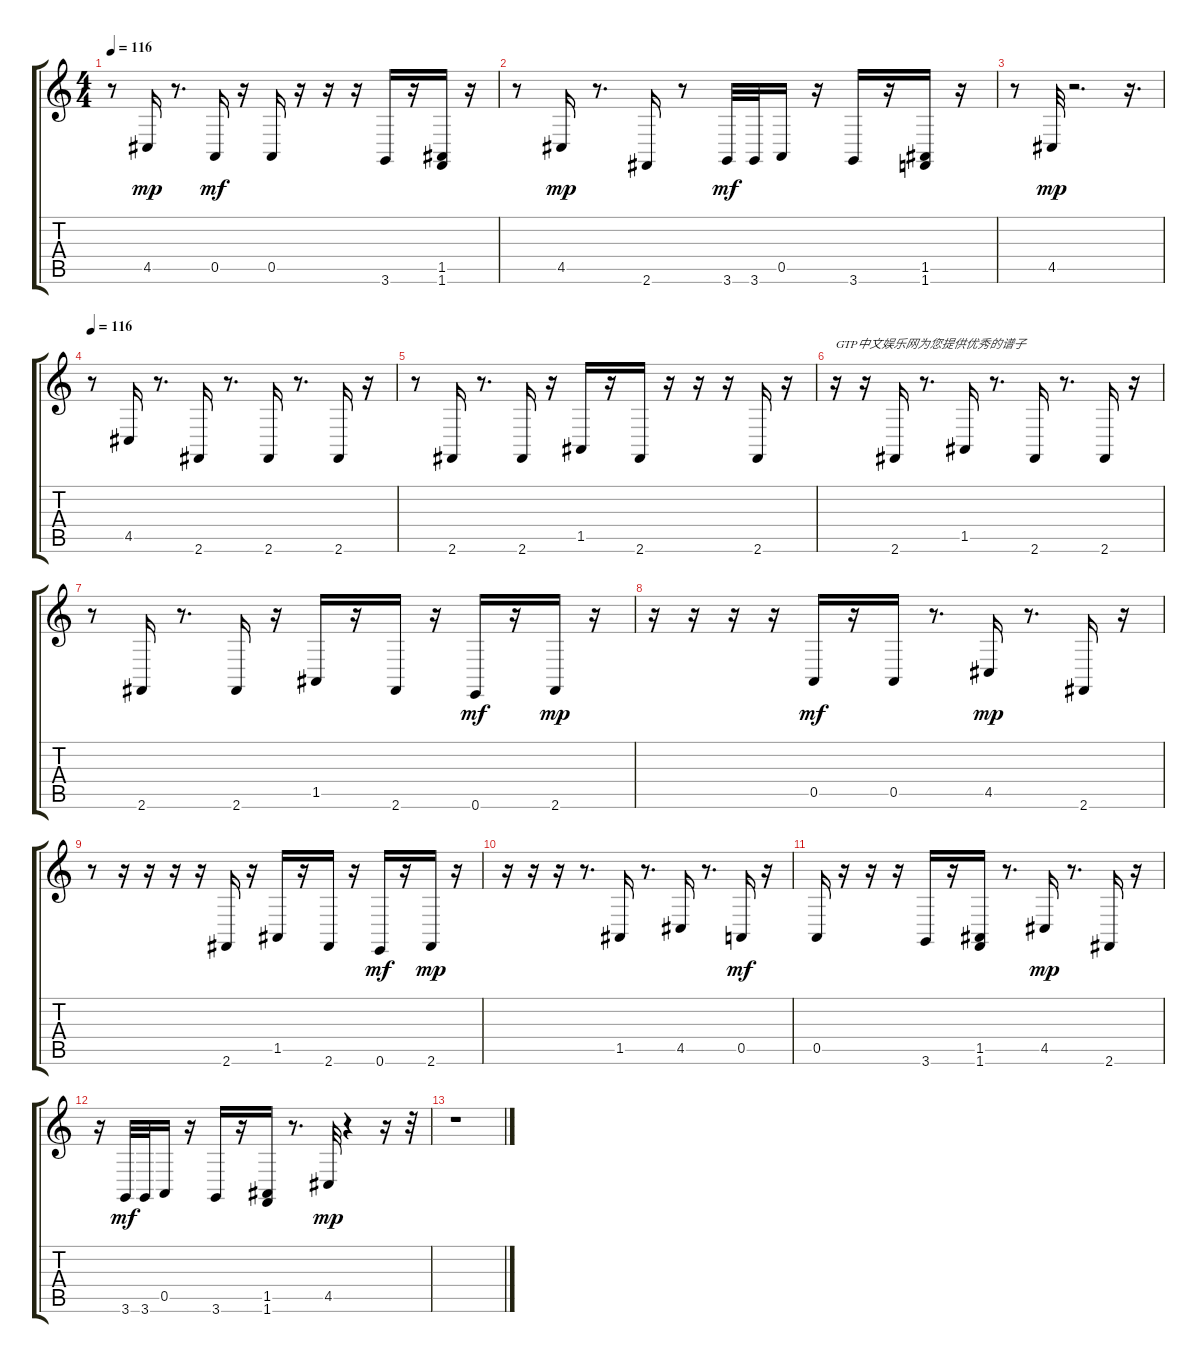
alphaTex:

\track "" {instrument acousticgrandpiano}
\staff {score tabs}
\tuning (E4 B3 G3 D3 A2 E2) {hide}
\ts (4 4)
\tempo 116
\clef g2
\ks c
r.8{dy mp} 4.5.16 r.8{d} 0.5.16{dy mf} r.16 0.5.16 r.16 r.16 r.16 3.6.16 r.16 (1.5 1.6).16 r.16 |
r.8 4.5.16{dy mp} r.8{d} 2.6.16 r.8 3.6.32{dy mf} 3.6.32 0.5.16 r.16 3.6.16 r.16 (1.5 1.6).16 r.16 |
r.8 4.5.32{dy mp} r.2{d} r.16{d} |
\tempo 116
r.8 4.5.16 r.8{d} 2.6.16 r.8{d} 2.6.16 r.8{d} 2.6.16 r.16 |
r.8 2.6.16 r.8{d} 2.6.16 r.16 1.5.16 r.16 2.6.16 r.16 r.16 r.16 2.6.16 r.16 |
r.16{txt "GTP中文娱乐网为您提供优秀的谱子"} r.16 2.6.16 r.8{d} 1.5.16 r.8{d} 2.6.16 r.8{d} 2.6.16 r.16 |
r.8 2.6.16 r.8{d} 2.6.16 r.16 1.5.16 r.16 2.6.16 r.16 0.6.16{dy mf} r.16 2.6.16{dy mp} r.16 |
r.16 r.16 r.16 r.16 0.5.16{dy mf} r.16 0.5.16 r.8{d} 4.5.16{dy mp} r.8{d} 2.6.16 r.16 |
r.8 r.16 r.16 r.16 r.16 2.6.16 r.16 1.5.16 r.16 2.6.16 r.16 0.6.16{dy mf} r.16 2.6.16{dy mp} r.16 |
r.16 r.16 r.16 r.8{d} 1.5.16 r.8{d} 4.5.16 r.8{d} 0.5.16{dy mf} r.16 |
0.5.16 r.16 r.16 r.16 3.6.16 r.16 (1.5 1.6).16 r.8{d} 4.5.16{dy mp} r.8{d} 2.6.16 r.16 |
r.16 3.6.32{dy mf} 3.6.32 0.5.16 r.16 3.6.16 r.16 (1.5 1.6).16 r.8{d} 4.5.32{dy mp} r.4 r.16 r.32 |
r.1
